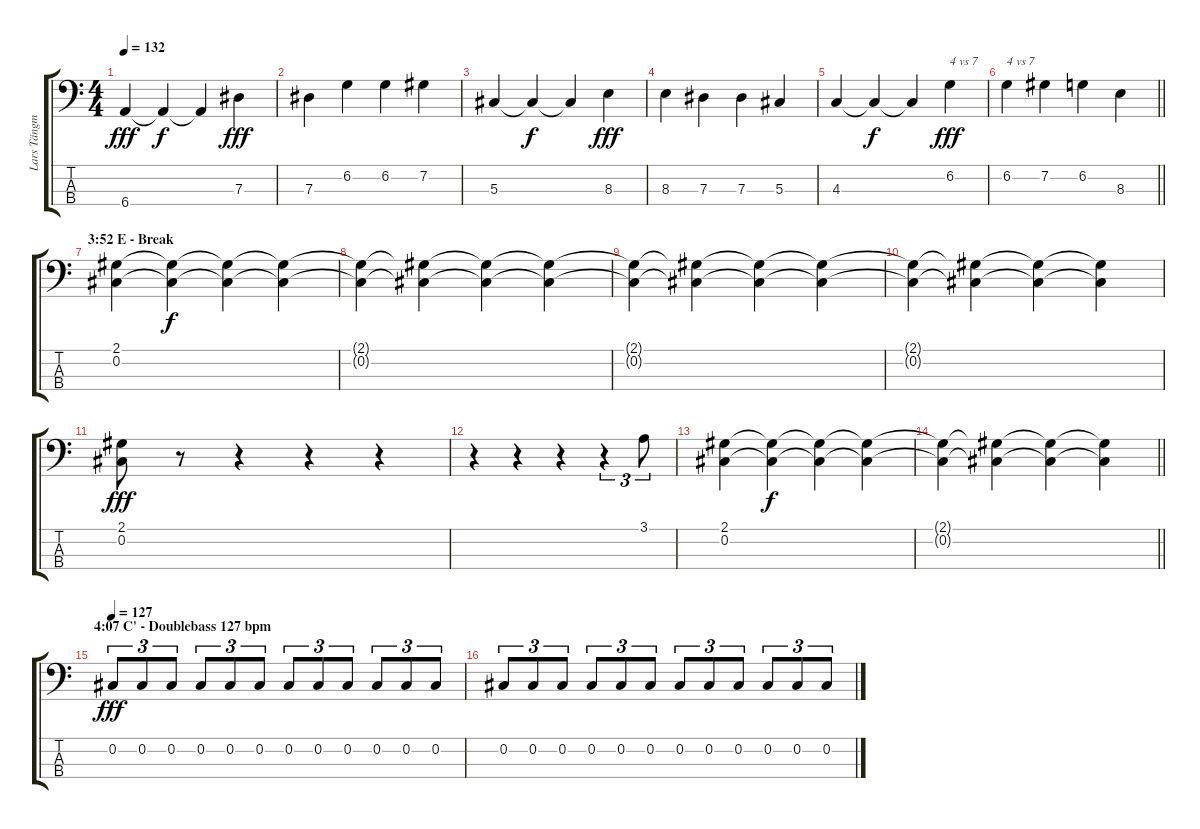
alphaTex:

\track ("Lars Tängmark (D# Tuning)" "Lars Tängm") {instrument fretlessbass}
\staff {score tabs}
\tuning (Gb2 Db2 Ab1 Eb1) {hide}
\ts (4 4)
\tempo 132
\clef f4
\ks c
6.4.4{dy fff} 6.4{t}.4{dy f} 6.4{t}.4 7.3.4{dy fff} |
7.3.4 6.2.4 6.2.4 7.2.4 |
5.3.4 5.3{t}.4{dy f} 5.3{t}.4 8.3.4{dy fff} |
8.3.4 7.3.4 7.3.4 5.3.4 |
4.3.4 4.3{t}.4{dy f} 4.3{t}.4 6.2.4{txt "4 vs 7" dy fff} |
\barLineRight lightlight
6.2.4{txt "4 vs 7"} 7.2.4 6.2.4 8.3.4 |
\section ("" "3:52 E - Break")
(2.1 0.2).4 (2.1{t} 0.2{t}).4{dy f} (2.1{t} 0.2{t}).4 (2.1{t} 0.2{t}).4 |
(2.1{t} 0.2{t}).4 (2.1{t} 0.2{t}).4 (2.1{t} 0.2{t}).4 (2.1{t} 0.2{t}).4 |
(2.1{t} 0.2{t}).4 (2.1{t} 0.2{t}).4 (2.1{t} 0.2{t}).4 (2.1{t} 0.2{t}).4 |
(2.1{t} 0.2{t}).4 (2.1{t} 0.2{t}).4 (2.1{t} 0.2{t}).4 (2.1{t} 0.2{t}).4 |
(2.1 0.2).8{dy fff} r.8 r.4 r.4 r.4 |
r.4 r.4 r.4 r.4{tu (3 2)} 3.1.8{tu (3 2)} |
(2.1 0.2).4 (2.1{t} 0.2{t}).4{dy f} (2.1{t} 0.2{t}).4 (2.1{t} 0.2{t}).4 |
\barLineRight lightlight
(2.1{t} 0.2{t}).4 (2.1{t} 0.2{t}).4 (2.1{t} 0.2{t}).4 (2.1{t} 0.2{t}).4 |
\section ("" "4:07 C' - Doublebass 127 bpm")
\tempo 127
0.2.8{tu (3 2) dy fff} 0.2.8{tu (3 2)} 0.2.8{tu (3 2)} 0.2.8{tu (3 2)} 0.2.8{tu (3 2)} 0.2.8{tu (3 2)} 0.2.8{tu (3 2)} 0.2.8{tu (3 2)} 0.2.8{tu (3 2)} 0.2.8{tu (3 2)} 0.2.8{tu (3 2)} 0.2.8{tu (3 2)} |
0.2.8{tu (3 2)} 0.2.8{tu (3 2)} 0.2.8{tu (3 2)} 0.2.8{tu (3 2)} 0.2.8{tu (3 2)} 0.2.8{tu (3 2)} 0.2.8{tu (3 2)} 0.2.8{tu (3 2)} 0.2.8{tu (3 2)} 0.2.8{tu (3 2)} 0.2.8{tu (3 2)} 0.2.8{tu (3 2)}
